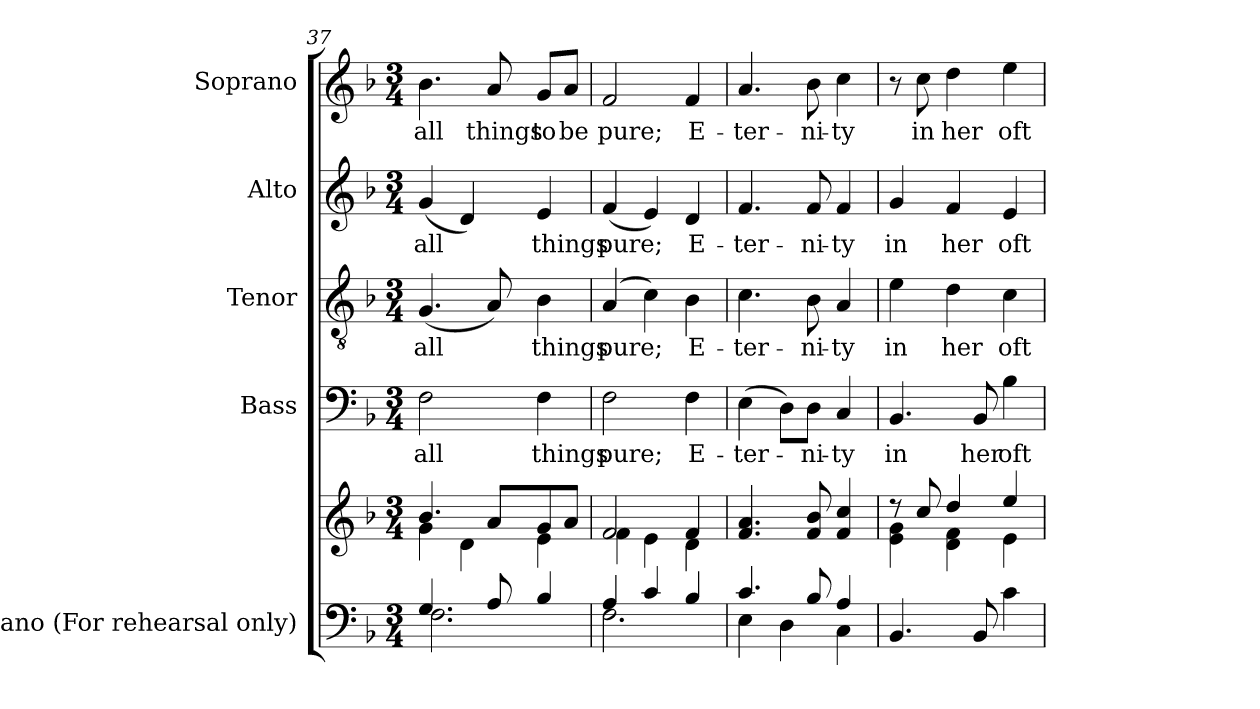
**kern	**kern	**kern	**text	**kern	**text	**kern	**text	**kern	**text
*part5	*part5	*part4	*part4	*part3	*part3	*part2	*part2	*part1	*part1
*staff6	*staff5	*staff4	*staff4	*staff3	*staff3	*staff2	*staff2	*staff1	*staff1
*I"Piano (For  rehearsal  only)	*	*I"Bass	*	*I"Tenor	*	*I"Alto	*	*I"Soprano	*
*I'Pno.	*	*I'B.	*	*I'T.	*	*I'A.	*	*I'S.	*
!!LO:LB:g=z
*clefF4	*clefG2	*clefF4	*	*clefGv2	*	*clefG2	*	*clefG2	*
*	*	*	*	*ITrd7c12	*	*	*	*	*
*k[b-]	*k[b-]	*k[b-]	*	*k[b-]	*	*k[b-]	*	*k[b-]	*
*F:	*F:	*F:	*	*F:	*	*F:	*	*F:	*
*M3/4	*M3/4	*M3/4	*	*M3/4	*	*M3/4	*	*M3/4	*
=37	=37	=37	=37	=37	=37	=37	=37	=37	=37
*^	*^	*	*	*	*	*	*	*	*
!	!	!	!	!	!LO:LY:b:color=#000000	!	!	!	!	!	!
!	!	!	!	!	!	!	!LO:LY:b:color=#000000	!	!	!	!
!	!	!	!	!	!	!	!	!	!LO:LY:b:color=#000000	!	!
!	!	!	!	!	!	!	!	!	!	!	!LO:LY:b:color=#000000
4.Gi/	2.Fi\	4.b-i/	4gi\	2Fi\	all	(4.GGi/	all	(4gi/	all	4.b-i\	all
.	.	.	4di\	.	.	.	.	4di/)	.	.	.
!	!	!	!	!	!	!	!	!	!	!	!LO:LY:b:color=#000000
8Ai/	.	8ai/L	.	.	.	8AAi/)	.	.	.	8ai/	things
!	!	!	!	!	!LO:LY:b:color=#000000	!	!	!	!	!	!
!	!	!	!	!	!	!	!LO:LY:b:color=#000000	!	!	!	!
!	!	!	!	!	!	!	!	!	!LO:LY:b:color=#000000	!	!
!	!	!	!	!	!	!	!	!	!	!	!LO:LY:b:color=#000000
4B-i/	.	8gi/	4ei\	4Fi\	things	4BB-i\	things	4ei/	things	8gi/L	to
!	!	!	!	!	!	!	!	!	!	!	!LO:LY:b:color=#000000
.	.	8ai/J	.	.	.	.	.	.	.	8ai/J	be
=38	=38	=38	=38	=38	=38	=38	=38	=38	=38	=38	=38
!	!	!	!	!	!LO:LY:b:color=#000000	!	!	!	!	!	!
!	!	!	!	!	!	!	!LO:LY:b:color=#000000	!	!	!	!
!	!	!	!	!	!	!	!	!	!LO:LY:b:color=#000000	!	!
!	!	!	!	!	!	!	!	!	!	!	!LO:LY:b:color=#000000
4Ai/	2.Fi\	2fi/	4fi\	2Fi\	pure;	(4AAi/	pure;	(4fi/	pure;	2fi/	pure;
4ci/	.	.	4ei\	.	.	4Ci\)	.	4ei/)	.	.	.
!	!	!	!	!	!LO:LY:b:color=#000000	!	!	!	!	!	!
!	!	!	!	!	!	!	!LO:LY:b:color=#000000	!	!	!	!
!	!	!	!	!	!	!	!	!	!LO:LY:b:color=#000000	!	!
!	!	!	!	!	!	!	!	!	!	!	!LO:LY:b:color=#000000
4B-i/	.	4fi/	4di\	4Fi\	E-	4BB-i\	E-	4di/	E-	4fi/	E-
*	*	*v	*v	*	*	*	*	*	*	*	*
=39	=39	=39	=39	=39	=39	=39	=39	=39	=39	=39
*	*	*^	*	*	*	*	*	*	*	*
!	!	!	!	!	!LO:LY:b:color=#000000	!	!	!	!	!	!
*	*	*v	*v	*	*	*	*	*	*	*	*
*	*	*^	*	*	*	*	*	*	*	*
!	!	!	!	!	!	!	!LO:LY:b:color=#000000	!	!	!	!
*	*	*v	*v	*	*	*	*	*	*	*	*
*	*	*^	*	*	*	*	*	*	*	*
!	!	!	!	!	!	!	!	!	!LO:LY:b:color=#000000	!	!
*	*	*v	*v	*	*	*	*	*	*	*	*
*	*	*^	*	*	*	*	*	*	*	*
!	!	!	!	!	!	!	!	!	!	!	!LO:LY:b:color=#000000
*	*	*v	*v	*	*	*	*	*	*	*	*
4.ci/	4Ei\	4.fi/ 4.ai	(4Ei\	-ter-	4.Ci\	-ter-	4.fi/	-ter-	4.ai/	-ter-
.	4Di\	.	8Di\L)	.	.	.	.	.	.	.
!	!	!	!	!LO:LY:b:color=#000000	!	!	!	!	!	!
!	!	!	!	!	!	!LO:LY:b:color=#000000	!	!	!	!
!	!	!	!	!	!	!	!	!LO:LY:b:color=#000000	!	!
!	!	!	!	!	!	!	!	!	!	!LO:LY:b:color=#000000
8B-i/	.	8fi/ 8b-i	8Di\J	-ni-	8BB-i\	-ni-	8fi/	-ni-	8b-i\	-ni-
!	!	!	!	!LO:LY:b:color=#000000	!	!	!	!	!	!
!	!	!	!	!	!	!LO:LY:b:color=#000000	!	!	!	!
!	!	!	!	!	!	!	!	!LO:LY:b:color=#000000	!	!
!	!	!	!	!	!	!	!	!	!	!LO:LY:b:color=#000000
4Ai/	4Ci\	4fi/ 4cci	4Ci/	-ty	4AAi/	-ty	4fi/	-ty	4cci\	-ty
*v	*v	*	*	*	*	*	*	*	*	*
=40	=40	=40	=40	=40	=40	=40	=40	=40	=40
*	*^	*	*	*	*	*	*	*	*
*^	*	*	*	*	*	*	*	*	*	*
!	!	!	!	!	!LO:LY:b:color=#000000	!	!	!	!	!	!
*v	*v	*	*	*	*	*	*	*	*	*	*
*^	*	*	*	*	*	*	*	*	*	*
!	!	!	!	!	!	!	!LO:LY:b:color=#000000	!	!	!	!
*v	*v	*	*	*	*	*	*	*	*	*	*
*^	*	*	*	*	*	*	*	*	*	*
!	!	!	!	!	!	!	!	!	!LO:LY:b:color=#000000	!	!
*v	*v	*	*	*	*	*	*	*	*	*	*
4.BB-i/	8r	4ei\ 4gi	4.BB-i/	in	4Ei\	in	4gi/	in	8r	.
!	!	!	!	!	!	!	!	!	!	!LO:LY:b:color=#000000
.	8cci/	.	.	.	.	.	.	.	8cci\	in
!	!	!	!	!	!	!LO:LY:b:color=#000000	!	!	!	!
!	!	!	!	!	!	!	!	!LO:LY:b:color=#000000	!	!
!	!	!	!	!	!	!	!	!	!	!LO:LY:b:color=#000000
.	4ddi/	4di\ 4fi	.	.	4Di\	her	4fi/	her	4ddi\	her
!	!	!	!	!LO:LY:b:color=#000000	!	!	!	!	!	!
8BB-i/	.	.	8BB-i/	her	.	.	.	.	.	.
!	!	!	!	!LO:LY:b:color=#000000	!	!	!	!	!	!
!	!	!	!	!	!	!LO:LY:b:color=#000000	!	!	!	!
!	!	!	!	!	!	!	!	!LO:LY:b:color=#000000	!	!
!	!	!	!	!	!	!	!	!	!	!LO:LY:b:color=#000000
4ci\	4eei/	4ei\	4B-i\	oft	4Ci\	oft	4ei/	oft	4eei\	oft
*	*v	*v	*	*	*	*	*	*	*	*
=	=	=	=	=	=	=	=	=	=
*-	*-	*-	*-	*-	*-	*-	*-	*-	*-
